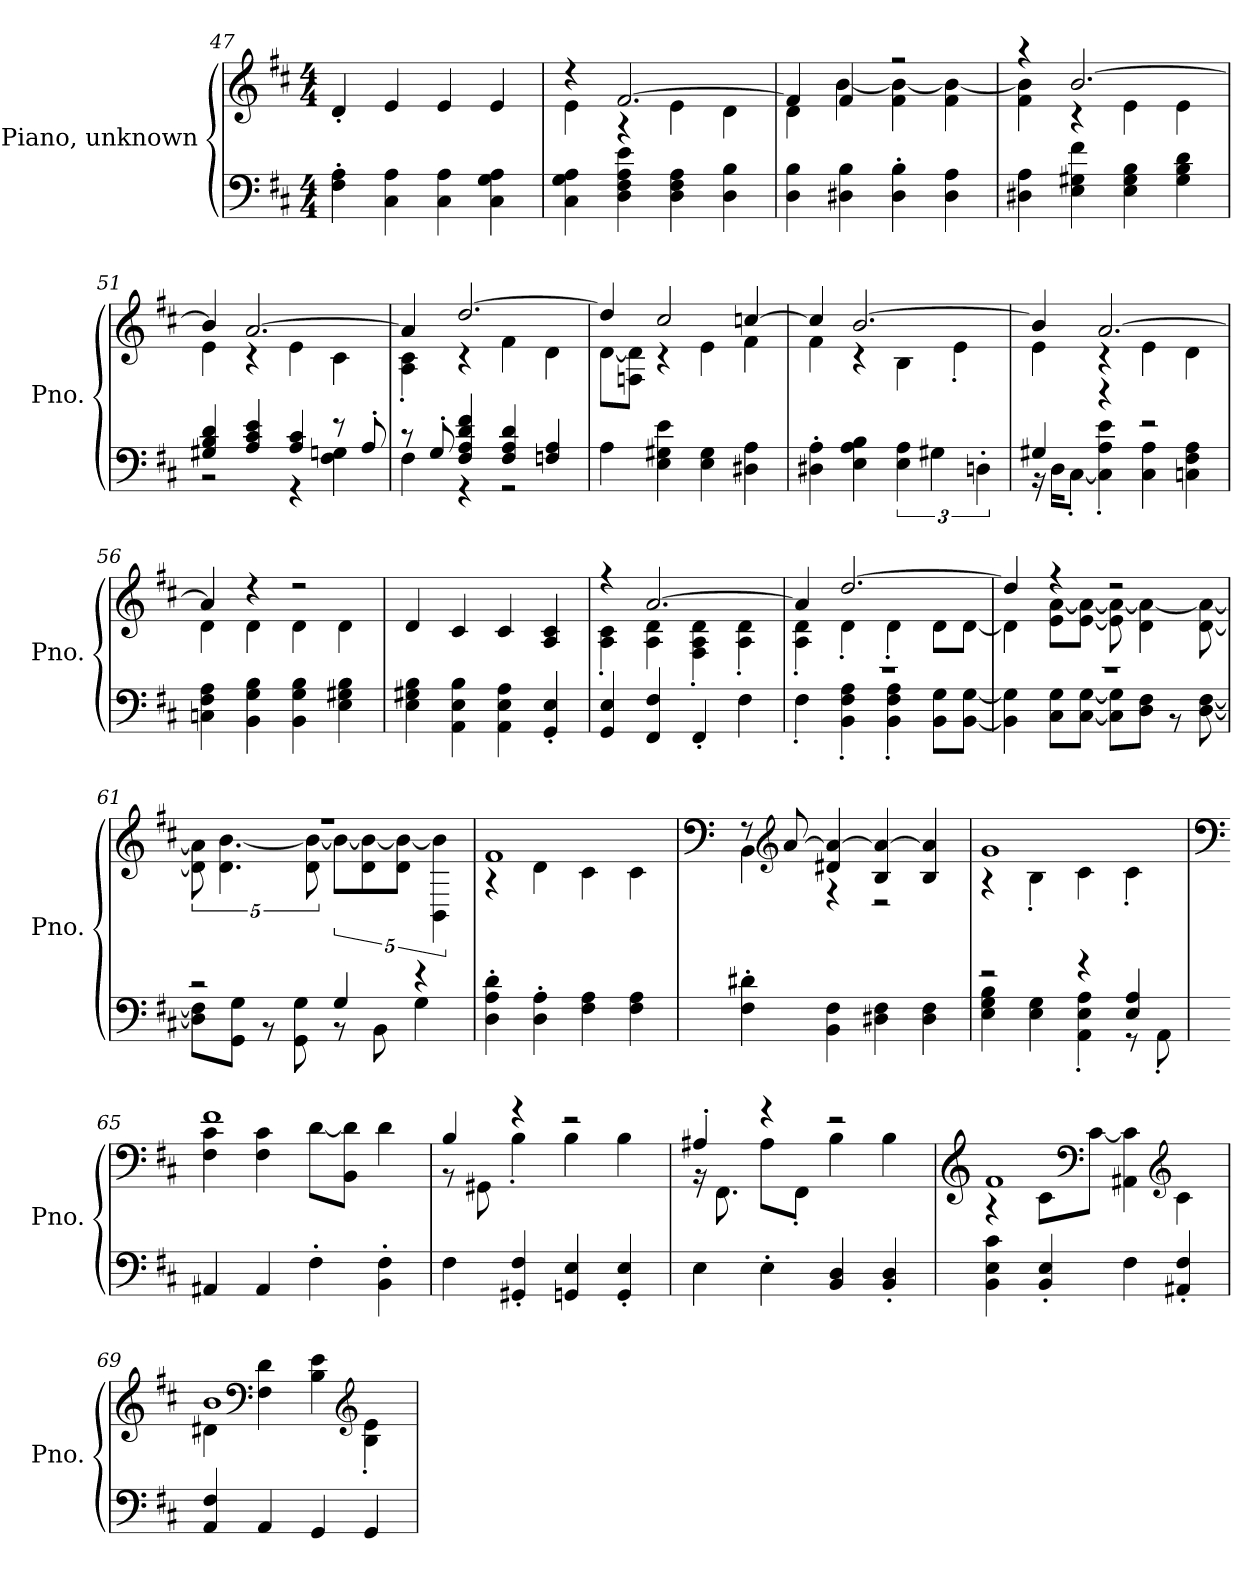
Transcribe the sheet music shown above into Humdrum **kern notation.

**kern	**kern
*part1	*part1
*staff2	*staff1
*I"Piano, unknown	*
*I'Pno.	*
*clefF4	*clefG2
*k[f#c#]	*k[f#c#]
*M4/4	*M4/4
=47	=47
4F#\' 4A\'	4d'/
4C#\ 4A\	4e/
4C#\ 4A\	4e/
4C#\ 4G\ 4A\	4e/
!!LO:LB:g=z
=48	=48
*	*^
4C#\ 4G\ 4A\	4r	4e\
4D\ 4F#\ 4A\ 4e\	[2.f#/	4r
4D\ 4F#\ 4A\	.	4e\
4D\ 4B\	.	4d\
=49	=49	=49
4D\ 4B\	4f#/]	4d\
4D#X\ 4B\	4f#/	[4b\
4D#\' 4B\'	2r	4f#\ 4b\_
4D#\ 4A\	.	4f#\ 4b\_
=50	=50	=50
4D#X\ 4A\	4r	4f#\ 4b\]
4E\ 4G#X\ 4f#\	[2.b/	4r
4E\ 4G#\ 4B\	.	4e\
4G#\ 4B\ 4d\	.	4e\
=51	=51	=51
*^	*	*
4G#X/ 4B/ 4d/	2r	4b/]	4e\
4A/ 4c#/ 4e/	.	[2.a/	4r
4A/ 4c#/	4r	.	4e\
8r	4F#\ 4Gn\	.	4c#\
8A'/	.	.	.
=52	=52	=52	=52
8r	4F#\	4a/]	4A\' 4c#\'
8G'/	.	.	.
4F#/ 4A/ 4d/ 4f#/	4r	[2.dd/	4r
4F#/ 4A/ 4d/	2r	.	4f#\
4Fn/ 4A/	.	.	4d\
*v	*v	*	*
=53	=53	=53
4A\	4dd/]	[8d\L
.	.	8Fn\ 8d\]J
4E\ 4G#X\ 4e\	2cc#/	4r
4E\ 4G#\	.	4e\
4D#X\ 4A\	[4ccn/	4f#\
!!LO:LB:g=z	!!
=54	=54	=54
4D#X\' 4A\'	4cc/]	4f#\
4E\ 4A\ 4B\	[2.b/	4r
6E\ 6A\	.	4B\
6G#X\	.	.
.	.	4e'\
6Dn'\	.	.
=55	=55	=55
*^	*	*
4G#X/	16r	4b/]	4e\
.	16D\KL	.	.
.	[8C#'\J	.	.
4r	4C#\]' 4A\' 4e\'	[2.a/	4r
2r	4C#\ 4A\	.	4e\
.	4Cn\ 4F#\ 4A\	.	4d\
*v	*v	*	*
=56	=56	=56
4Cn\ 4F#\ 4A\	4a/]	4d\
4BB\ 4G\ 4B\	4r	4d\
4BB\ 4G\ 4B\	2r	4d\
4E\ 4G#X\ 4B\	.	4d\
*	*v	*v
=57	=57
4E\ 4G#X\ 4B\	4d/
4AA\ 4E\ 4B\	4c#/
4AA\ 4E\ 4A\	4c#/
4GG/' 4E/'	4A/ 4c#/
=58	=58
*	*^
4GG/ 4E/	4r	4A\' 4c#\'
4FF#/ 4F#/	[2.a/	4A\ 4d\
4FF#'/	.	4F#\' 4A\' 4d\'
4F#\	.	4A\' 4d\'
=59	=59	=59
*^	*	*
1r	4F#'\	4a/]	4A\' 4d\'
.	4BB\' 4F#\' 4A\'	[2.dd/	4d'\
.	4BB\' 4F#\' 4A\'	.	4d'\
.	8BB\ 8G\L	.	8d\L
.	[8BB\ [8G\J	.	[8d\J
!!LO:LB:g=z	!!
=60	=60	=60	=60
1r	4BB\] 4G\]	4dd/]	4d\]
.	8C#\ 8G\L	4r	8e\ [8a\L
.	[8C#\ [8G\J	.	[8e\ 8a\_J
.	8C#\] 8G\]L	2r	8e\] 8a\_
.	8D\ 8F#\J	.	4d\ 4a\_
.	8r	.	.
.	[8D\ [8F#\	.	[8d\ 8a\_
=61	=61	=61	=61
2r	8D\] 8F#\]L	1r	10d\] 10a\]
.	.	.	5.d\ [5.b\
.	8GG\ 8G\J	.	.
.	8r	.	.
.	8GG\ 8G\	.	.
.	.	.	10d\ 10b\_
4G/	8r	.	10b\L_
.	.	.	10d\ 10b\_
.	8BB\	.	.
.	.	.	10d\ 10b\_J
4r	4G\	.	.
.	.	.	5BB\ 5b\]
*v	*v	*	*
=62	=62	=62
4D\' 4A\' 4d\'	1f#	4r
4D\' 4A\'	.	4d\
4F#\ 4A\	.	4c#\
4F#\ 4A\	.	4c#\
=63	=63	=63
*	*clefF4	*
4F#\' 4d#X\'	8r	4BB\
*	*clefG2	*
.	[8a/	.
4BB\ 4F#\	4d#X/ 4a/_	4r
4D#X\ 4F#\	4B/ 4a/_	2r
4D#\ 4F#\	4B/ 4a/]	.
!!LO:LB:g=z	!!
=64	=64	=64
*^	*	*
2r	4E\ 4G\ 4B\	1g	4r
.	4E\ 4G\	.	4B'\
4r	4AA\' 4E\' 4A\'	.	4c#\
4E/ 4A/	8r	.	4c#'\
.	8AA'\	.	.
*v	*v	*	*
=65	=65	=65
*	*clefF4	*
4AA#X/	1f#	4F#\ 4c#\
4AA#/	.	4F#\ 4c#\
4F#'\	.	[8d\L
.	.	8BB\ 8d\]J
4BB\' 4F#\'	.	4d\
=66	=66	=66
4F#\	4B/	8r
.	.	8GG#X\
4GG#X/' 4F#/'	4r	4B'\
4GGn/ 4E/	2r	4B\
4GG/' 4E/'	.	4B\
=67	=67	=67
4E\	4A#X'/	16r
.	.	8.FF#\
4E'\	4r	8A#\L
.	.	8FF#'\J
4BB/ 4D/	2r	4B\
4BB/' 4D/'	.	4B\
=68	=68	=68
*	*clefG2	*
4BB\ 4E\ 4c#\	1f#	4r
4BB/' 4E/'	.	8c#\L
*	*clefF4	*
.	.	[8c#\J
4F#\	.	4AA#X\ 4c#\]
*	*clefG2	*
4AA#X/' 4F#/'	.	4c#\
!!LO:PB:g=z	!!
=69	=69	=69
4AA/ 4F#/	1b	4d#X\
*	*clefF4	*
4AA/	.	4F#\ 4d#\
4GG/	.	4B\ 4e\
*	*clefG2	*
4GG/	.	4B\' 4e\'
*	*v	*v
=	=
*-	*-
